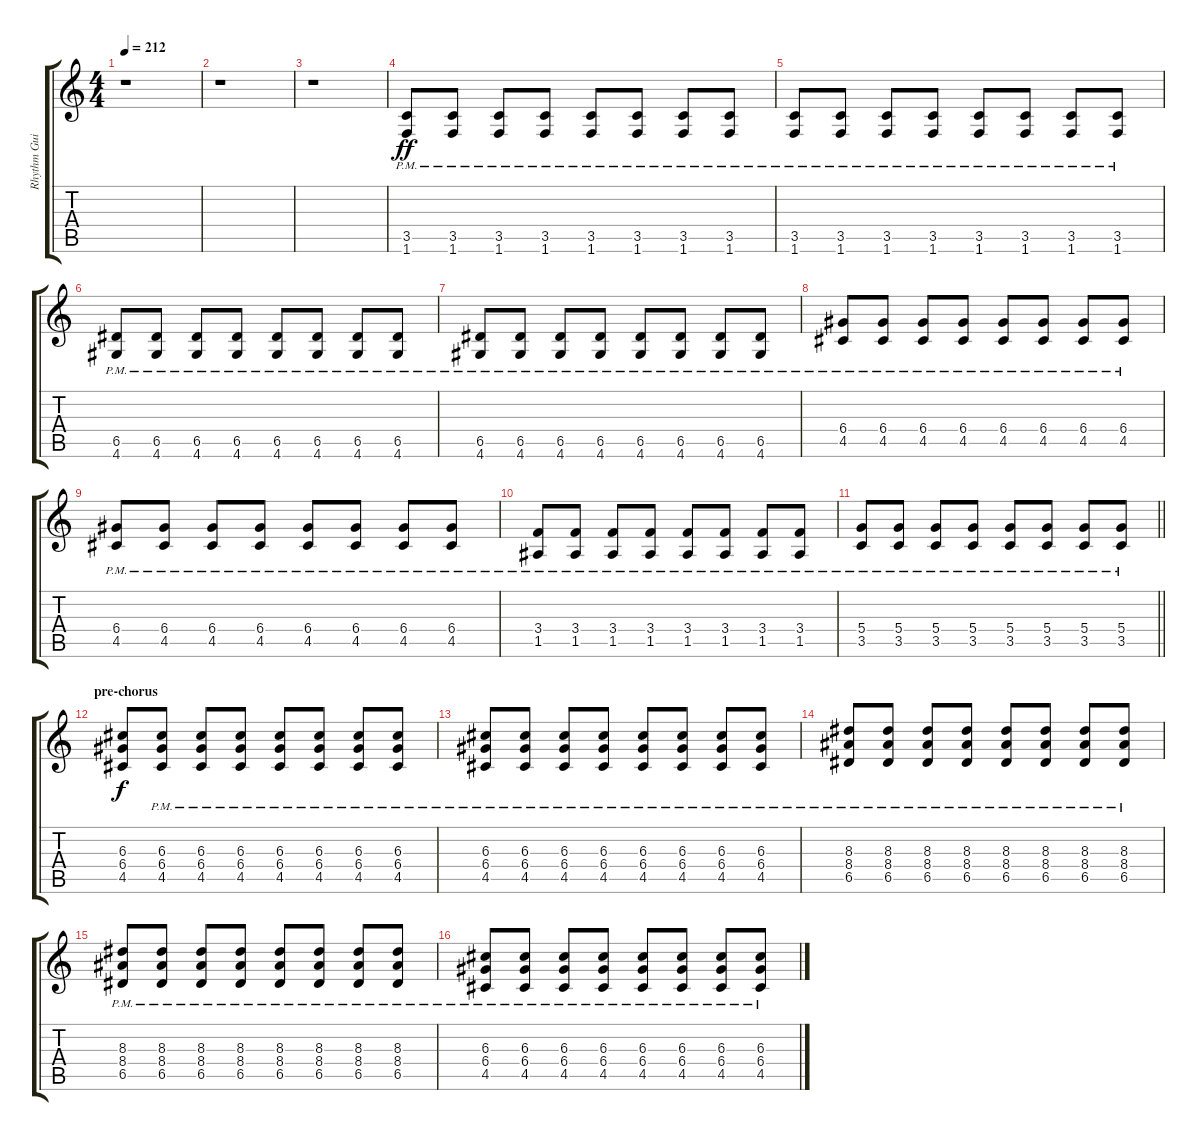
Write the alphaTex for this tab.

\track ("Rhythm Guitar/Piano" "Rhythm Gui") {instrument distortionguitar}
\staff {score tabs}
\tuning (E4 B3 G3 D3 A2 E2) {hide}
\ts (4 4)
\tempo 212
\clef g2
\ks c
r.1{dy f} |
r.1 |
r.1 |
(3.5{pm} 1.6{pm}).8{dy ff instrument distortionguitar} (3.5{pm} 1.6{pm}).8 (3.5{pm} 1.6{pm}).8 (3.5{pm} 1.6{pm}).8 (3.5{pm} 1.6{pm}).8 (3.5{pm} 1.6{pm}).8 (3.5{pm} 1.6{pm}).8 (3.5{pm} 1.6{pm}).8 |
(3.5{pm} 1.6{pm}).8 (3.5{pm} 1.6{pm}).8 (3.5{pm} 1.6{pm}).8 (3.5{pm} 1.6{pm}).8 (3.5{pm} 1.6{pm}).8 (3.5{pm} 1.6{pm}).8 (3.5{pm} 1.6{pm}).8 (3.5{pm} 1.6{pm}).8 |
(6.5{pm} 4.6{pm}).8 (6.5{pm} 4.6{pm}).8 (6.5{pm} 4.6{pm}).8 (6.5{pm} 4.6{pm}).8 (6.5{pm} 4.6{pm}).8 (6.5{pm} 4.6{pm}).8 (6.5{pm} 4.6{pm}).8 (6.5{pm} 4.6{pm}).8 |
(6.5{pm} 4.6{pm}).8 (6.5{pm} 4.6{pm}).8 (6.5{pm} 4.6{pm}).8 (6.5{pm} 4.6{pm}).8 (6.5{pm} 4.6{pm}).8 (6.5{pm} 4.6{pm}).8 (6.5{pm} 4.6{pm}).8 (6.5{pm} 4.6{pm}).8 |
(6.4{pm} 4.5{pm}).8 (6.4{pm} 4.5{pm}).8 (6.4{pm} 4.5{pm}).8 (6.4{pm} 4.5{pm}).8 (6.4{pm} 4.5{pm}).8 (6.4{pm} 4.5{pm}).8 (6.4{pm} 4.5{pm}).8 (6.4{pm} 4.5{pm}).8 |
(6.4{pm} 4.5{pm}).8 (6.4{pm} 4.5{pm}).8 (6.4{pm} 4.5{pm}).8 (6.4{pm} 4.5{pm}).8 (6.4{pm} 4.5{pm}).8 (6.4{pm} 4.5{pm}).8 (6.4{pm} 4.5{pm}).8 (6.4{pm} 4.5{pm}).8 |
(3.4{pm} 1.5{pm}).8 (3.4{pm} 1.5{pm}).8 (3.4{pm} 1.5{pm}).8 (3.4{pm} 1.5{pm}).8 (3.4{pm} 1.5{pm}).8 (3.4{pm} 1.5{pm}).8 (3.4{pm} 1.5{pm}).8 (3.4{pm} 1.5{pm}).8 |
\barLineRight lightlight
(5.4{pm} 3.5{pm}).8 (5.4{pm} 3.5{pm}).8 (5.4{pm} 3.5{pm}).8 (5.4{pm} 3.5{pm}).8 (5.4{pm} 3.5{pm}).8 (5.4{pm} 3.5{pm}).8 (5.4{pm} 3.5{pm}).8 (5.4{pm} 3.5{pm}).8 |
\section ("" "pre-chorus")
(6.3 6.4 4.5).8{dy f volume 10 instrument distortionguitar} (6.3{pm} 6.4{pm} 4.5{pm}).8 (6.3{pm} 6.4{pm} 4.5{pm}).8 (6.3{pm} 6.4{pm} 4.5{pm}).8 (6.3{pm} 6.4{pm} 4.5{pm}).8 (6.3{pm} 6.4{pm} 4.5{pm}).8 (6.3{pm} 6.4{pm} 4.5{pm}).8 (6.3{pm} 6.4{pm} 4.5{pm}).8 |
(6.3{pm} 6.4{pm} 4.5{pm}).8 (6.3{pm} 6.4{pm} 4.5{pm}).8 (6.3{pm} 6.4{pm} 4.5{pm}).8 (6.3{pm} 6.4{pm} 4.5{pm}).8 (6.3{pm} 6.4{pm} 4.5{pm}).8 (6.3{pm} 6.4{pm} 4.5{pm}).8 (6.3{pm} 6.4{pm} 4.5{pm}).8 (6.3{pm} 6.4{pm} 4.5{pm}).8 |
(8.3{pm} 8.4{pm} 6.5{pm}).8 (8.3{pm} 8.4{pm} 6.5{pm}).8 (8.3{pm} 8.4{pm} 6.5{pm}).8 (8.3{pm} 8.4{pm} 6.5{pm}).8 (8.3{pm} 8.4{pm} 6.5{pm}).8 (8.3{pm} 8.4{pm} 6.5{pm}).8 (8.3{pm} 8.4{pm} 6.5{pm}).8 (8.3{pm} 8.4{pm} 6.5{pm}).8 |
(8.3{pm} 8.4{pm} 6.5{pm}).8 (8.3{pm} 8.4{pm} 6.5{pm}).8 (8.3{pm} 8.4{pm} 6.5{pm}).8 (8.3{pm} 8.4{pm} 6.5{pm}).8 (8.3{pm} 8.4{pm} 6.5{pm}).8 (8.3{pm} 8.4{pm} 6.5{pm}).8 (8.3{pm} 8.4{pm} 6.5{pm}).8 (8.3{pm} 8.4{pm} 6.5{pm}).8 |
(6.3 6.4 4.5{pm}).8 (6.3{pm} 6.4{pm} 4.5{pm}).8 (6.3{pm} 6.4{pm} 4.5{pm}).8 (6.3{pm} 6.4{pm} 4.5{pm}).8 (6.3{pm} 6.4{pm} 4.5{pm}).8 (6.3{pm} 6.4{pm} 4.5{pm}).8 (6.3{pm} 6.4{pm} 4.5{pm}).8 (6.3{pm} 6.4{pm} 4.5{pm}).8
